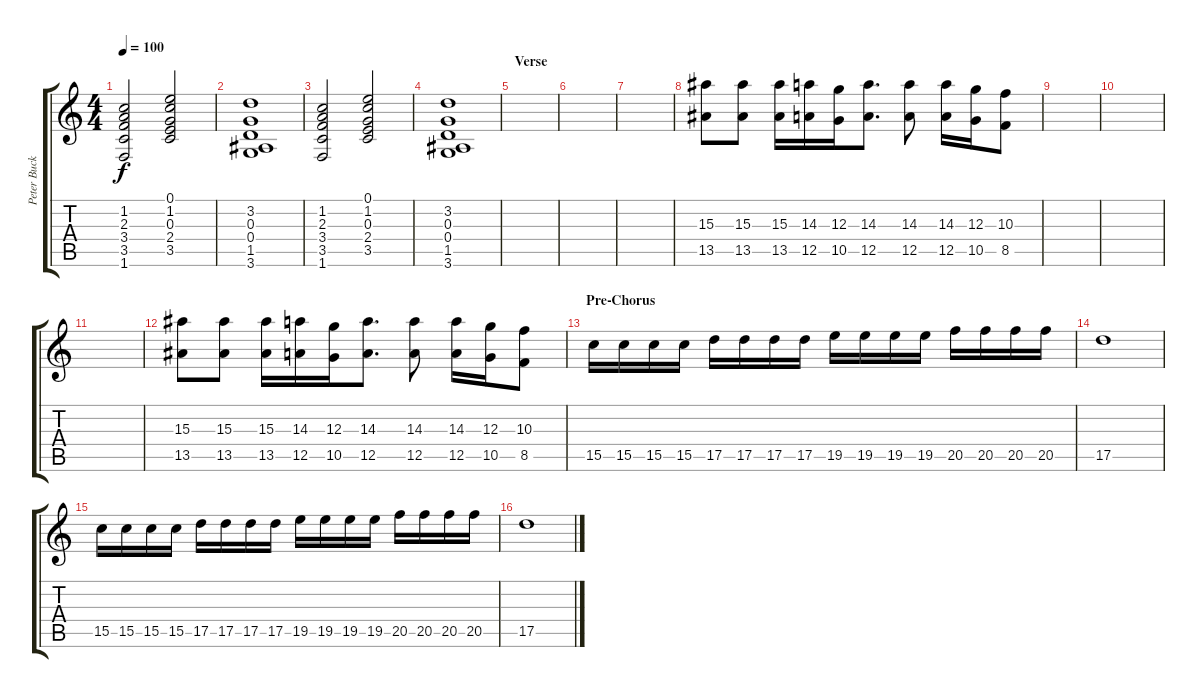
\track ("Peter Buck (Guitar II)" "Peter Buck") {instrument overdrivenguitar}
\staff {score tabs}
\tuning (E4 B3 G3 D3 A2 E2) {hide}
\ts (4 4)
\tempo 100
\clef g2
\ks c
(1.2 2.3 3.4 3.5 1.6).2{dy f} (0.1 1.2 0.3 2.4 3.5).2 |
(3.2 0.3 0.4 1.5 3.6).1 |
(1.2 2.3 3.4 3.5 1.6).2 (0.1 1.2 0.3 2.4 3.5).2 |
(3.2 0.3 0.4 1.5 3.6).1 |
\section ("" "Verse")
|
|
|
(15.3 13.5).8 (15.3 13.5).8 (15.3 13.5).16 (14.3 12.5).16 (12.3 10.5).16 (14.3 12.5).8{d} (14.3 12.5).8 (14.3 12.5).16 (12.3 10.5).16 (10.3 8.5).8 |
|
|
|
(15.3 13.5).8 (15.3 13.5).8 (15.3 13.5).16 (14.3 12.5).16 (12.3 10.5).16 (14.3 12.5).8{d} (14.3 12.5).8 (14.3 12.5).16 (12.3 10.5).16 (10.3 8.5).8 |
\section ("" "Pre-Chorus")
15.5.16 15.5.16 15.5.16 15.5.16 17.5.16 17.5.16 17.5.16 17.5.16 19.5.16 19.5.16 19.5.16 19.5.16 20.5.16 20.5.16 20.5.16 20.5.16 |
17.5.1 |
15.5.16 15.5.16 15.5.16 15.5.16 17.5.16 17.5.16 17.5.16 17.5.16 19.5.16 19.5.16 19.5.16 19.5.16 20.5.16 20.5.16 20.5.16 20.5.16 |
17.5.1
